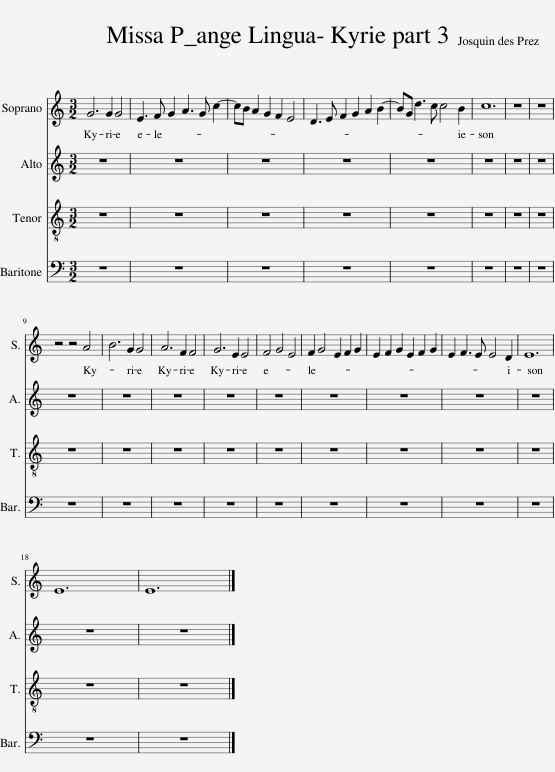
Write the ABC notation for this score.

X:1
L:1/8
M:3/2
I:linebreak $
K:C
V:1 treble
V:1
 G6 G2 G4 | E3 F G2 A3 G c2- | cB A2 G2 F2 E4 | D3 E F2 G2 A2 B2- | BG d3 c c4 B2 | %5
 c12 | z12 | z12 |$ z4 z4 A4 | B6 G2 G4 | %10
 A6 F2 F4 | G6 E2 E4 | F4 G4 E4 | F2 G4 E2 F2 G2 | E2 F2 G2 E2 F2 G2 | %15
 E2 F3 E E4 D2 | E12 |$ E12 | E12 |] %19
